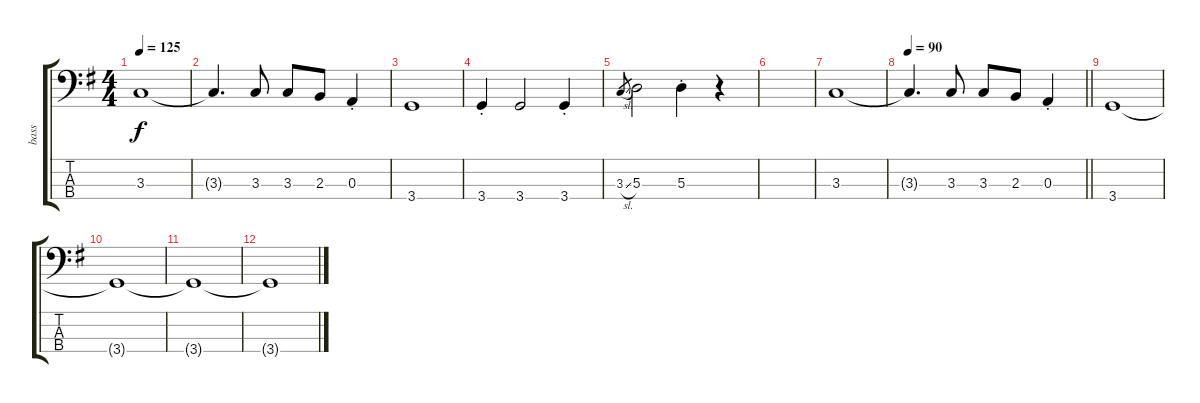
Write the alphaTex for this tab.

\track ("bass" "bass") {instrument electricbassfinger}
\staff {score tabs}
\tuning (G2 D2 A1 E1) {hide}
\ts (4 4)
\tempo 125
\clef f4
\ks g
3.3.1{dy f} |
3.3{t}.4{d} 3.3.8 3.3.8 2.3.8 0.3{st}.4 |
3.4.1 |
3.4{st}.4 3.4.2 3.4{st}.4 |
3.3{sl}.8{gr} 5.3.2 5.3{st}.4 r.4 |
|
3.3.1 |
\tempo 90
\barLineRight lightlight
3.3{t}.4{d} 3.3.8 3.3.8 2.3.8 0.3{st}.4 |
3.4.1 |
3.4{t}.1 |
3.4{t}.1 |
3.4{t}.1
